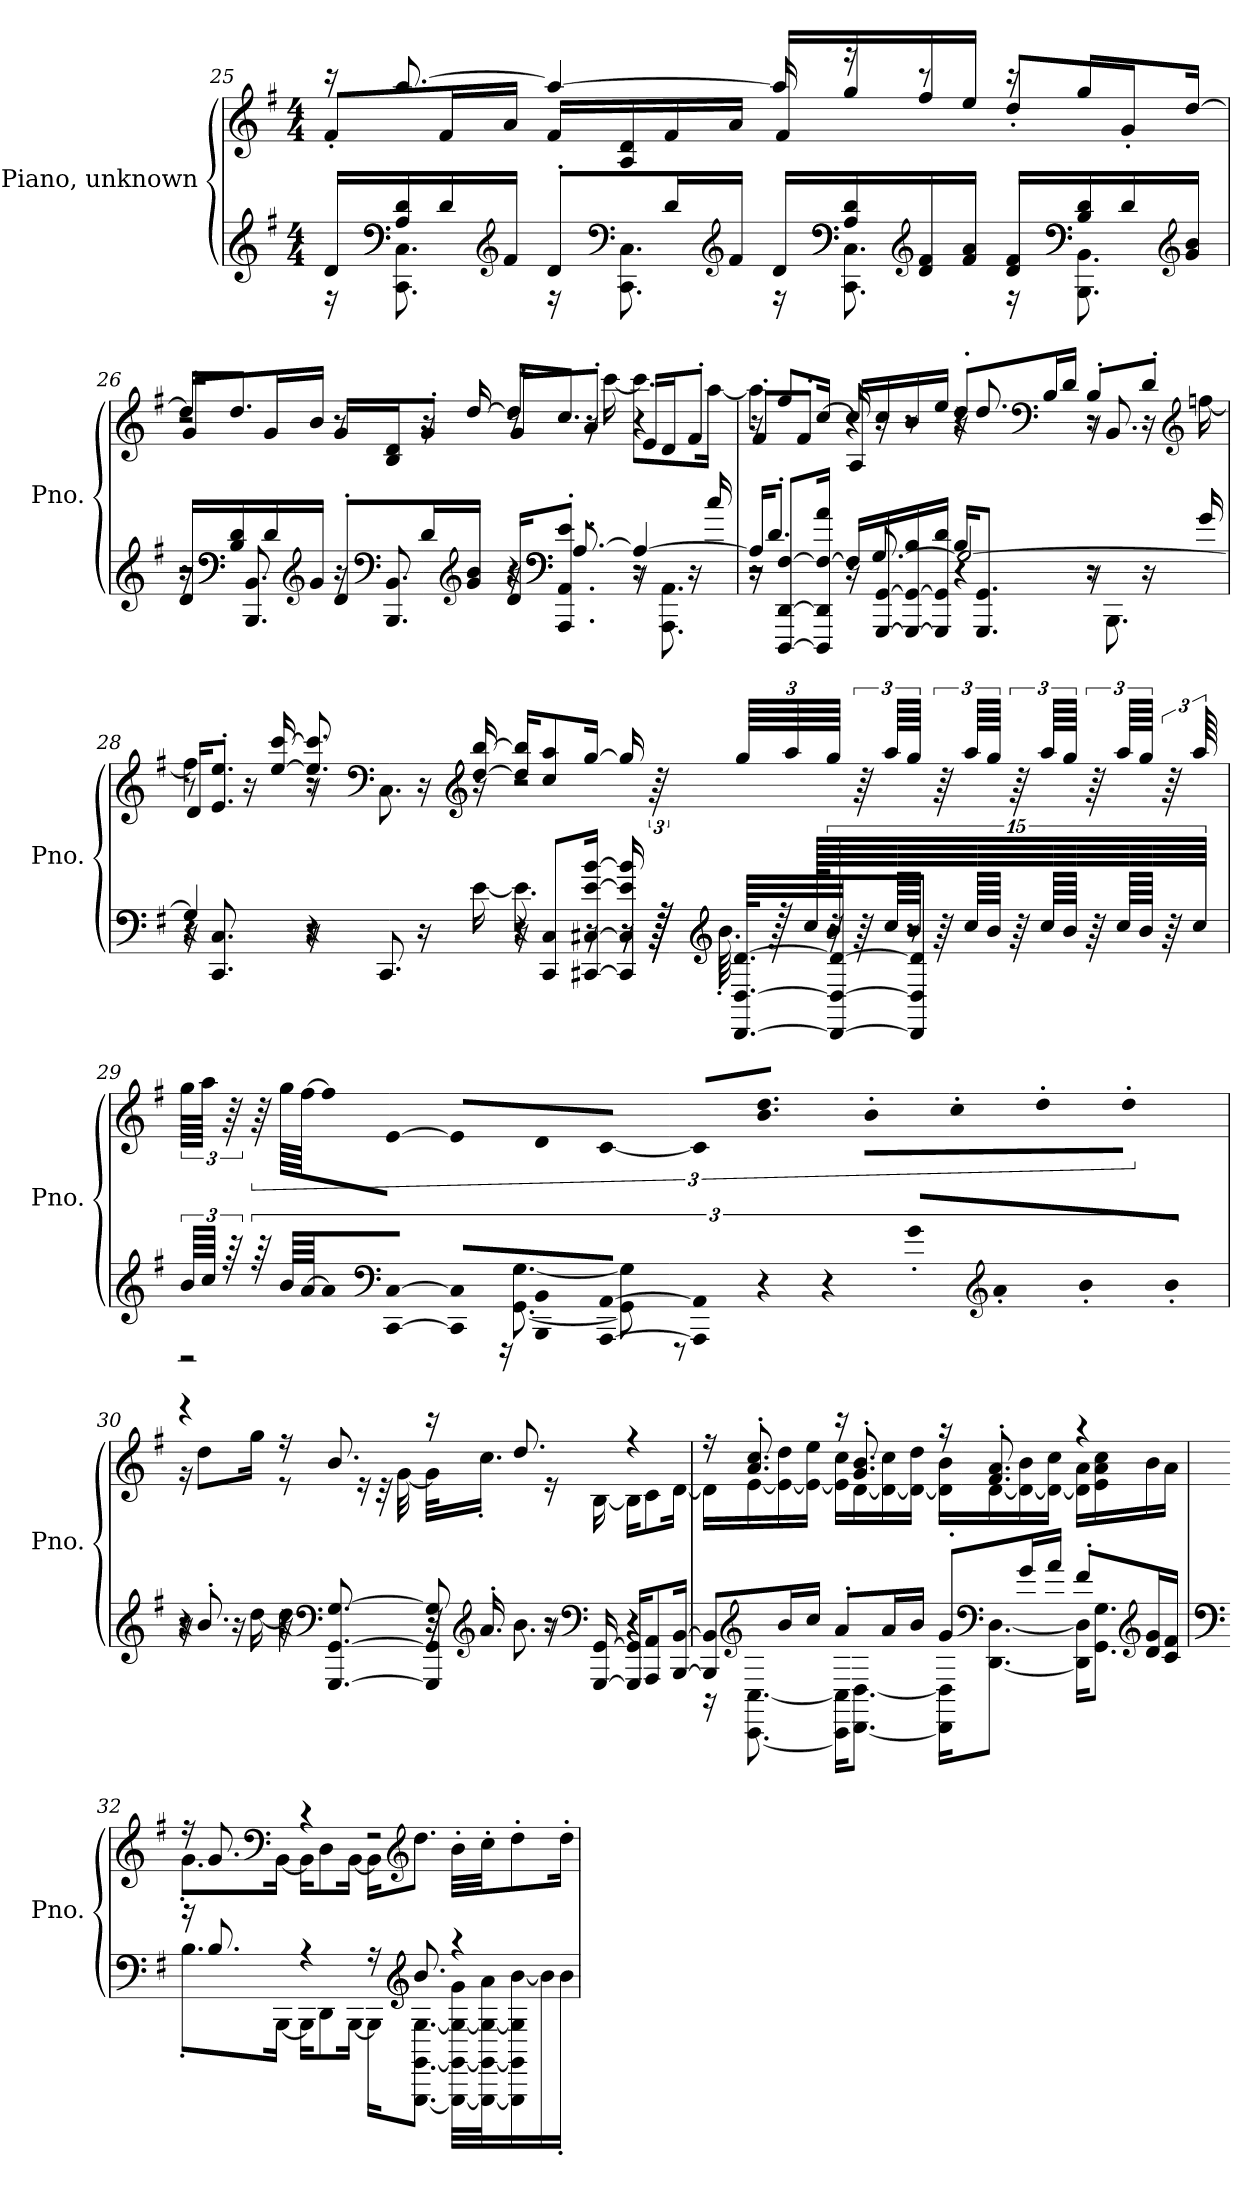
**kern	**kern
*part1	*part1
*staff2	*staff1
*I"Piano, unknown	*
*I'Pno.	*
!!LO:LB:g=z
*clefG2	*clefG2
*k[f#]	*k[f#]
*M4/4	*M4/4
=25	=25
*^	*^
16d/LL	16r	16r	8f#'/L
*clefF4	*	*	*
16A/ 16d/	8.CC\ 8.C\	[8.aa/	.
16d/	.	.	16f#/L
*clefG2	*	*	*
16f#/JJ	.	.	16a/JJ
8d'/L	16r	4aa/_	16f#/LL
*clefF4	*	*	*
.	8.CC\ 8.C\	.	16A/ 16d/
16d/L	.	.	16f#/
*clefG2	*	*	*
16f#/JJ	.	.	16a/JJ
16d/LL	16r	16aa/]	16f#/LL
*clefF4	*	*	*
16A/ 16d/	8.CC\ 8.C\	16r	16gg/
*clefG2	*	*	*
16d/ 16f#/	.	8r	16ff#/
16f#/ 16a/JJ	.	.	16ee/JJ
16d/ 16f#/LL	16r	16r	8dd'/L
*clefF4	*	*	*
16B/ 16d/	8.BBB\ 8.BB\	8gg/L	.
16d/	.	.	8g'/J
*clefG2	*	*	*
16g/ 16b/JJ	.	[16dd/Jk	.
!!LO:LB:g=z
=26	=26	=26	=26
*	*^	*	*^
16d/LL	2r	16r	16dd/KL]	2r	8g'/L
*clefF4	*	*	*	*	*
16B/ 16d/	.	8.BBB/ 8.BB/	8.dd/J	.	.
16d/	.	.	.	.	16g/L
*clefG2	*	*	*	*	*
16g/JJ	.	.	.	.	16b/JJ
8d'/L	.	16r	8r	.	16g/LL
*clefF4	*	*	*	*	*
.	.	8.BBB/ 8.BB/	.	.	16B/ 16d/J
16d/L	.	.	16r	.	8g'/J
*clefG2	*	*	*	*	*
16g/ 16b/JJ	.	.	[16dd/	.	.
16d/KL	4r	16r	16dd/KL]	8r	8g'/L
*clefF4	*	*	*	*	*
8.AAA/' 8.AA/' 8.e/'J	.	[8.A/	8.cc/J	.	.
.	.	.	.	16r	8a'/J
.	.	.	.	[16ccc\	.
8r	16r	4A/_	4r	8.ccc\L]	16e/LL
.	8.AAA\ 8.AA\	.	.	.	16d/J
16r	.	.	.	.	8f#'/J
16cc/	.	.	.	[16aa\Jk	.
!!LO:LB:g=z	!!	!!
=27	=27	=27	=27	=27	=27
16r	2r	16A/KL]	16r	4aa\]	8f#'/L
[8DDD/ [8DD/ [8F#/L	.	8.d'/J	8ff#/L	.	.
.	.	.	.	.	8f#'/J
16DDD/] 16DD/] 16F#/_ 16a/Jk	.	.	[16cc/Jk	.	.
16F#/LL]	.	16r	16cc/]	4r	16A/LL
[16GGG/ [16GG/	.	[8.G/	16r	.	16cc/
16GGG/_ 16GG/_ 16B/	.	.	8r	.	16b/
16GGG/] 16GG/] 16d/JJ	.	.	.	.	16ee/JJ
16B/KL	4r	2G/_	16r	4r	8dd'/L
8.GGG/ 8.GG/J	.	.	8.dd/	.	.
*	*	*	*clefF4	*	*
.	.	.	.	.	16B/L
.	.	.	.	.	16d/JJ
8r	16r	.	16r	8r	8B'/L
.	8.BBB\	.	8.BB/	.	.
16r	.	.	.	16r	8d'/J
*	*	*	*clefG2	*	*
16g/	.	.	.	[16ffn\	.
!!LO:LB:g=z	!!	!!
=28	=28	=28	=28	=28	=28
16r	4r	4G/]	8r	4ff\]	16d/KL
8.CC/ 8.C/	.	.	.	.	8.e/' 8.ee/'J
.	.	.	16r	.	.
.	.	.	[16ee/ [16ccc/	.	.
4r	8r	16r	8.ee/] 8.ccc/]	16r	8r
*	*	*	*clefF4	*	*
.	.	8.CC/	.	8.C\	.
.	16r	.	.	.	16r
*	*	*	*clefG2	*	*
.	[16e\	.	16r	.	[16dd/ [16bb/
16r	8.e\]	4r	2r	2r	16dd/] 16bb/]KL
8CC/ 8C/L	.	.	.	.	8cc/ 8aa/
[16CC#X/ [16C#X/ [16e/ [16b/Jk	16r	.	.	.	[16gg/Jk
16CC#/] 16C#/] 16e/] 16b/]	16r	16r	.	.	16gg/]
64r	128r	128r	.	.	96r
*clefG2	*	*	*	*	*
.	64.b'\	[64.DD/ [64.D/ [64.d/KLLL	.	.	.
.	.	.	.	.	96gg/LLLL
128r	.	.	.	.	.
.	.	.	.	.	96aa/
128cc/KLLLL	.	.	.	.	.
96b/JJJJ	32r	32DD/_ 32D/_ 32d/_JJ	.	.	96gg/JJJJ
96r	.	.	.	.	96r
96cc/LLLL	.	.	.	.	96aa/LLLL
96b/JJJJ	8r	8DD/] 8D/] 8d/]J	.	.	96gg/JJJJ
96r	.	.	.	.	96r
96cc/LLLL	.	.	.	.	96aa/LLLL
96b/JJJJ	.	.	.	.	96gg/JJJJ
96r	.	.	.	.	96r
96cc/LLLL	.	.	.	.	96aa/LLLL
96b/JJJJ	.	.	.	.	96gg/JJJJ
96r	.	.	.	.	96r
96cc/LLLL	.	.	.	.	96aa/LLLL
96b/JJJJ	.	.	.	.	96gg/JJJJ
96r	.	.	.	.	96r
96cc/	.	.	.	.	96aa/
*	*v	*v	*	*	*
*	*	*v	*v	*v
!!LO:PB:g=z
=29	=29	=29
96b/LLLL	2r	96gg\LLLL
96cc/JJJJ	.	96aa\JJJJ
96r	.	96r
96r	.	96r
96b/LLLL	.	96gg\LLLL
[96a/JJJ	.	[96ff#\JJJ
8a/]	.	8ff#\]
*clefF4	*	*
[16CC/ [16C/Jk	.	[16e\Jk
16CC/] 16C/]KL	.	16e/KL]
8BBB/ 8BB/	.	8d/
[16AAA/ [16AA/Jk	.	[16c/Jk
16AAA/] 16AA/]	16r	16c/KL]
16r	[8.GG\ [8.G\	8.b/ 8.dd/J
8r	.	.
32g'/LLL	8GG\] 8G\]	32b'\LLL
*clefG2	*	*
32a'/JJ	.	32cc'\JJ
8b'/	.	8dd'\
.	8r	.
16b'/Jk	.	16dd'\Jk
!!LO:LB:g=z
=30	=30	=30
*	*^	*^
16r	8r	4r	4r	16r
8.b'/	.	.	.	8dd\L
.	16r	.	.	.
.	[16dd\	.	.	16gg\Jk
4r	4dd\]	16r	16r	8r
*clefF4	*	*	*	*
.	.	[8.GGG/ [8.GG/ [8.G/	8.b/	.
.	.	.	.	16r
.	.	.	.	32r
.	.	.	.	[32g\
32r	16r	8GGG/] 8GG/] 8G/]	16r	32g\KLL]
*clefG2	*	*	*	*
16.a'/	.	.	.	16.cc'\JJ
.	8.b\	.	8.dd/	.
16r	.	8r	.	16r
*clefF4	*	*	*	*
[16GGG/ [16GG/	.	.	.	[16B\
16GGG/] 16GG/]KL	4r	4r	4r	16B\KL]
8AAA/ 8AA/	.	.	.	8c\
[16BBB/ [16BB/Jk	.	.	.	[16d\Jk
*	*v	*v	*	*
!!LO:LB:g=z	!!
=31	=31	=31	=31
8BBB/] 8BB/]L	16r	16r	16d\LL]
*clefG2	*	*	*
.	[8.CC\ [8.C\	8.a/' 8.cc/'	[16e\
16b/L	.	.	16e\_ 16dd\
16cc/JJ	.	.	16e\_ 16ee\JJ
8a'/L	16CC\] 16C\]KL	16r	16e\] 16cc\LL
.	[8.DD\ [8.D\J	8.g/' 8.b/'	[16d\
16a/L	.	.	16d\_ 16cc\
16b/JJ	.	.	16d\_ 16dd\JJ
8g'/L	16DD\] 16D\]KL	16r	16d\] 16b\LL
*clefF4	*	*	*
.	[8.DD\ [8.D\J	8.f#/' 8.a/'	[16d\
16g/L	.	.	16d\_ 16b\
16a/JJ	.	.	16d\_ 16cc\JJ
8f#'/L	16DD\] 16D\]KL	4r	16d\] 16a\LL
.	8.GG\ 8.G\J	.	16e\ 16a\ 16cc\
*clefG2	*	*	*
16d/ 16g/L	.	.	16b\
16c/ 16f#/JJ	.	.	16a\JJ
!!LO:LB:g=z	!!
=32	=32	=32	=32
*clefF4	*	*	*
16r	8.B'\L	16r	8.g'\L
8.B/	.	8.g/	.
*	*	*clefF4	*
.	[16BBB\Jk	.	[16BB\Jk
4r	16BBB\KL]	4r	16BB\KL]
.	8DD\	.	8D\
.	[16BBB\Jk	.	[16BB\Jk
16r	16BBB\KL]	2r	16BB\KL]
*clefG2	*	*clefG2	*
8.b/	[8.GGG\ [8.GG\ [8.G\J	.	8.dd\J
4r	32GGG\_ 32GG\_ 32G\_ 32g\LLL	.	32b'\LLL
.	32GGG\_ 32GG\_ 32G\_ 32a\J	.	32cc'\JJ
.	16GGG\] 16GG\] 16G\] [16b\	.	8dd'\
.	16b\]	.	.
.	16b'\JJ	.	16dd'\Jk
*v	*v	*	*
*	*v	*v
=	=
*-	*-
